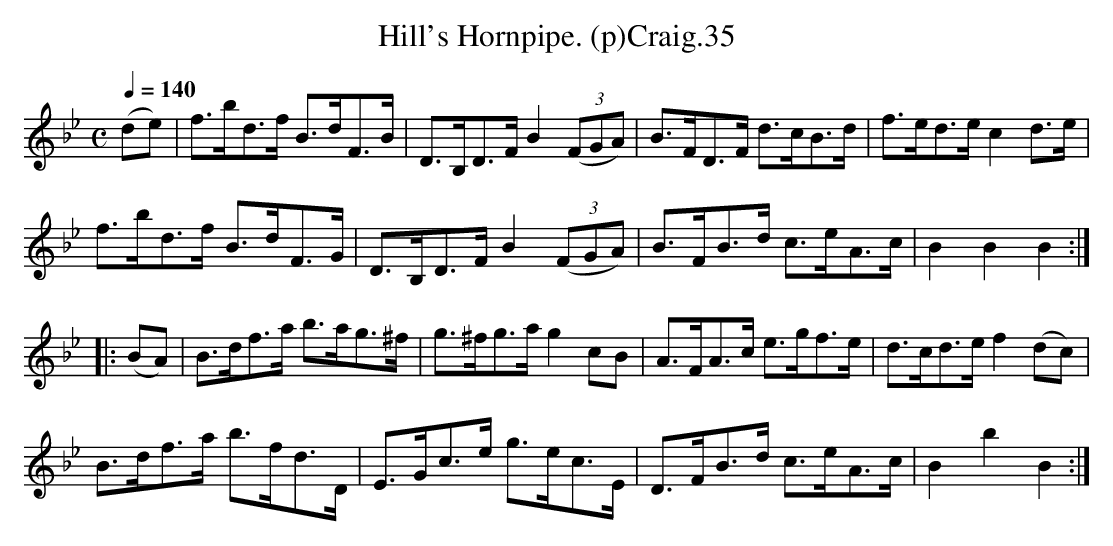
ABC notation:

X:1
T:Hill's Hornpipe. (p)Craig.35
M:C
L:1/8
Q:1/4=140
K:Bb
(de) | f>bd>f B>dF>B | D>B,D>F B2 ((3FGA) | B>FD>F d>cB>d | f>ed>e c2 d>e |
f>bd>f B>dF>G | D>B,D>F B2 ((3FGA) | B>FB>d c>eA>c | B2B2B2:|
|: (BA) | B>df>a b>ag>^f | g>^fg>a g2 cB | A>FA>c e>gf>e | d>cd>e f2 (dc) |
B>df>a b>fd>D | E>Gc>e g>ec>E | D>FB>d c>eA>c | B2b2B2 :|
